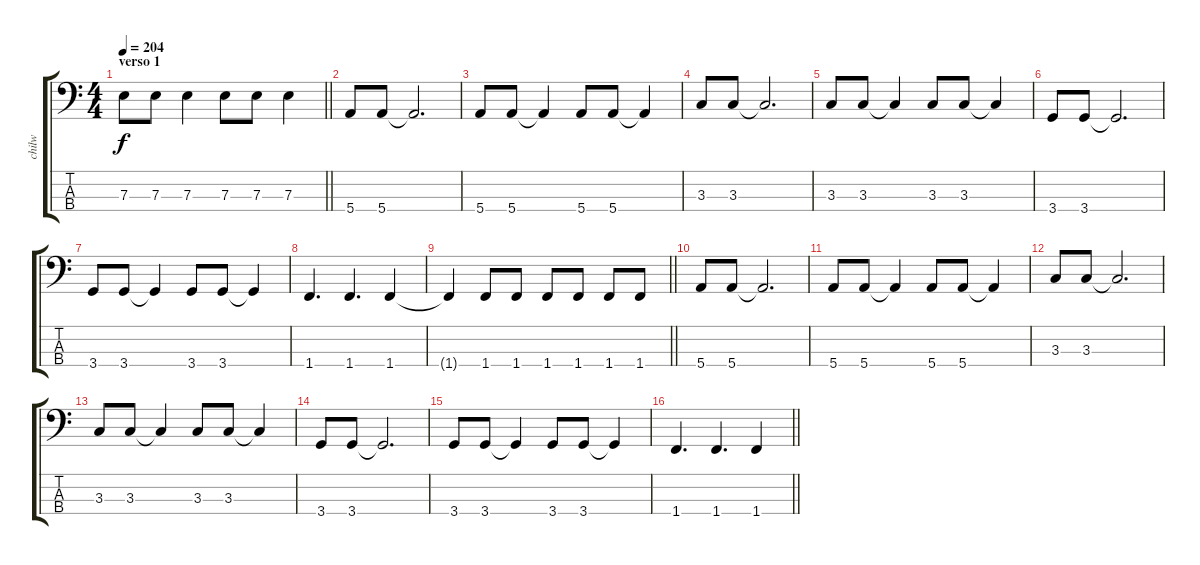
\track ("chilw" "chilw") {instrument electricbassfinger}
\staff {score tabs}
\tuning (G2 D2 A1 E1) {hide}
\ts (4 4)
\section ("" "verso 1")
\tempo 204
\clef f4
\barLineRight lightlight
\ks c
7.3{t}.8{dy f} 7.3.8 7.3.4 7.3.8 7.3.8 7.3.4 |
5.4.8 5.4.8 5.4{t}.2{d} |
5.4.8 5.4.8 5.4{t}.4 5.4.8 5.4.8 5.4{t}.4 |
3.3.8 3.3.8 3.3{t}.2{d} |
3.3.8 3.3.8 3.3{t}.4 3.3.8 3.3.8 3.3{t}.4 |
3.4.8 3.4.8 3.4{t}.2{d} |
3.4.8 3.4.8 3.4{t}.4 3.4.8 3.4.8 3.4{t}.4 |
1.4.4{d} 1.4.4{d} 1.4.4 |
\barLineRight lightlight
1.4{t}.4 1.4.8 1.4.8 1.4.8 1.4.8 1.4.8 1.4.8 |
\section ("" "")
5.4.8 5.4.8 5.4{t}.2{d} |
5.4.8 5.4.8 5.4{t}.4 5.4.8 5.4.8 5.4{t}.4 |
3.3.8 3.3.8 3.3{t}.2{d} |
3.3.8 3.3.8 3.3{t}.4 3.3.8 3.3.8 3.3{t}.4 |
3.4.8 3.4.8 3.4{t}.2{d} |
3.4.8 3.4.8 3.4{t}.4 3.4.8 3.4.8 3.4{t}.4 |
\barLineRight lightlight
1.4.4{d} 1.4.4{d} 1.4.4
